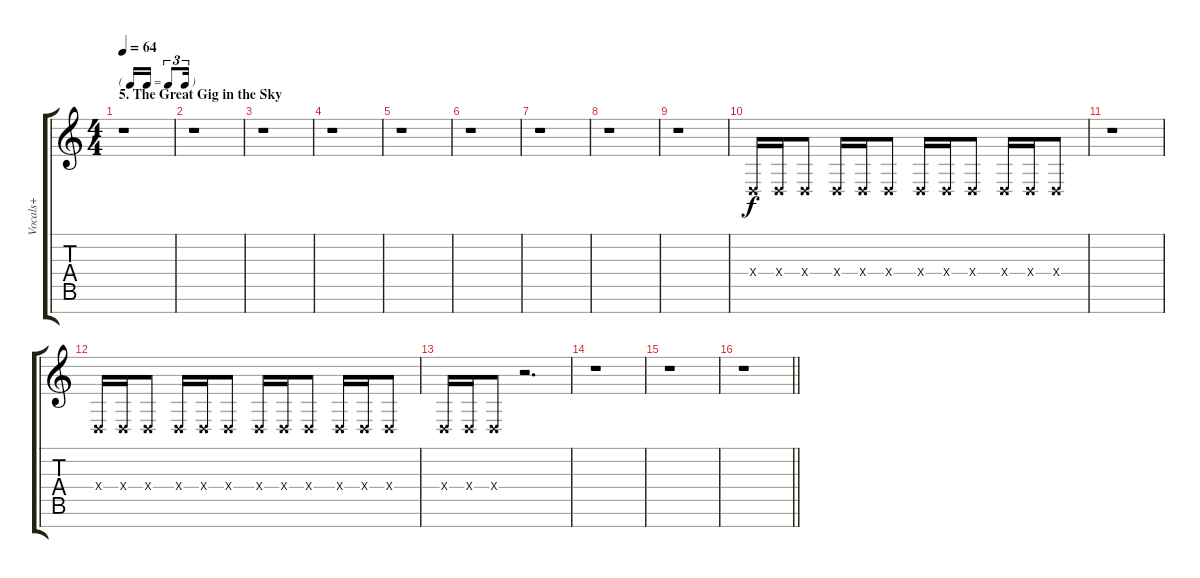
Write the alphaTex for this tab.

\track ("Vocals+" "Vocals+") {mute instrument lead2sawtooth}
\staff {score tabs}
\tuning (E4 B3 G3 D3 A2 E2 B1) {hide}
\ts (4 4)
\tf triplet16th
\section ("" "5. The Great Gig in the Sky")
\tempo 64
\clef g2
\ks c
r.1{dy f} |
r.1 |
r.1 |
r.1 |
r.1 |
r.1 |
r.1 |
r.1 |
r.1 |
0.4{x}.16{instrument lead6voice} 0.4{x}.16 0.4{x}.8 0.4{x}.16 0.4{x}.16 0.4{x}.8 0.4{x}.16 0.4{x}.16 0.4{x}.8 0.4{x}.16 0.4{x}.16 0.4{x}.8 |
r.1 |
0.4{x}.16 0.4{x}.16 0.4{x}.8 0.4{x}.16 0.4{x}.16 0.4{x}.8 0.4{x}.16 0.4{x}.16 0.4{x}.8 0.4{x}.16 0.4{x}.16 0.4{x}.8 |
0.4{x}.16 0.4{x}.16 0.4{x}.8 r.2{d} |
r.1 |
r.1 |
\barLineRight lightlight
r.1
